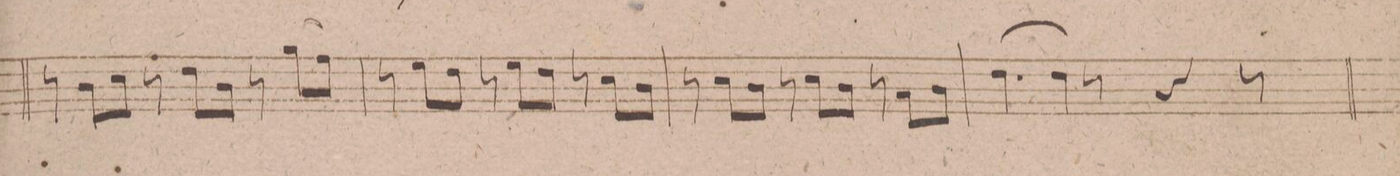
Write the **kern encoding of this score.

**kern	**dynam
*I"Violino 1mo	*
*clefG2	*
*k[f#]	*
*M9/8	*
8r	.
8b\L	.
8cc\J	.
8r	.
8dd\L	.
8b\J	.
8r	.
(8gg\L	.
8ff#\J)	.
=27	=27
8r	.
8ee\L	.
8dd\J	.
8r	.
8ee\L	.
8dd\J	.
8r	.
8cc\L	.
8b\J	.
=28	=28
8r	.
8cc\L	.
8b\J	.
8r	.
8cc\L	.
8b\J	.
8r	.
8a\L	.
8b\J	.
=29	=29
[4.dd\	.
4dd\]	.
8r	.
4r	.
8r	.
=30	=30
*-	*-
